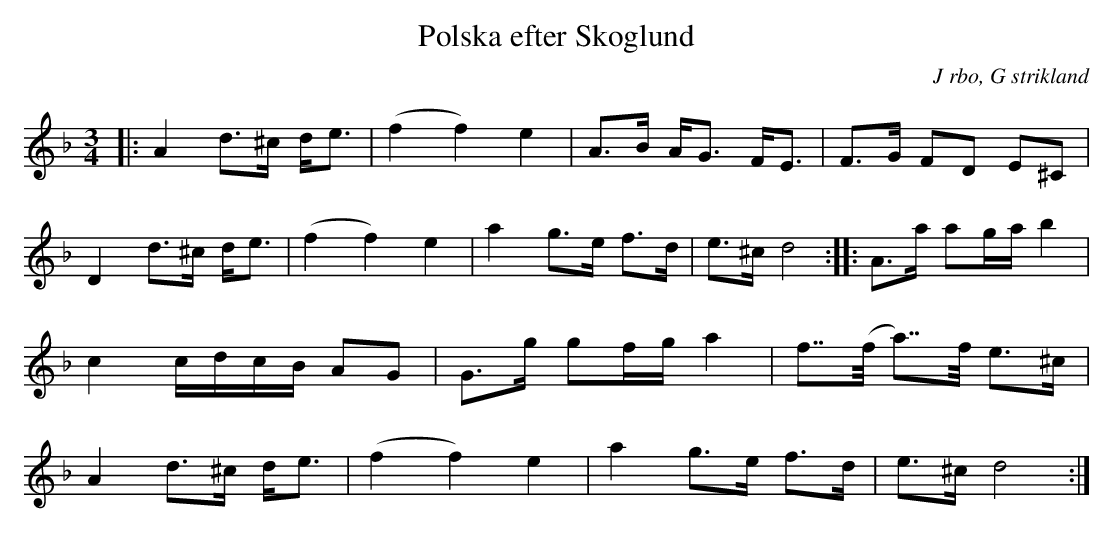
X:1
T: Polska efter Skoglund
O: J rbo, G strikland
M: 3/4
L: 1/16
K: Dm
|:A4 d2>^c2 d2<e2 |(f4f4) e4| A2>B2 A2<G2 F2<E2|F2>G2 F2D2 E2^C2|D4 d2>^c2 d2<e2 |(f4f4) e4|a4 g2>e2 f2>d2|e2>^c2 d8:||:A2>a2 a2ga b4|c4 cdcB A2G2|G2>g2 g2fg  a4|f2>>(f2 a2)>>f2 e2>^c2|A4 d2>^c2 d2<e2 |(f4f4) e4|a4 g2>e2 f2>d2|e2>^c2 d8:|
